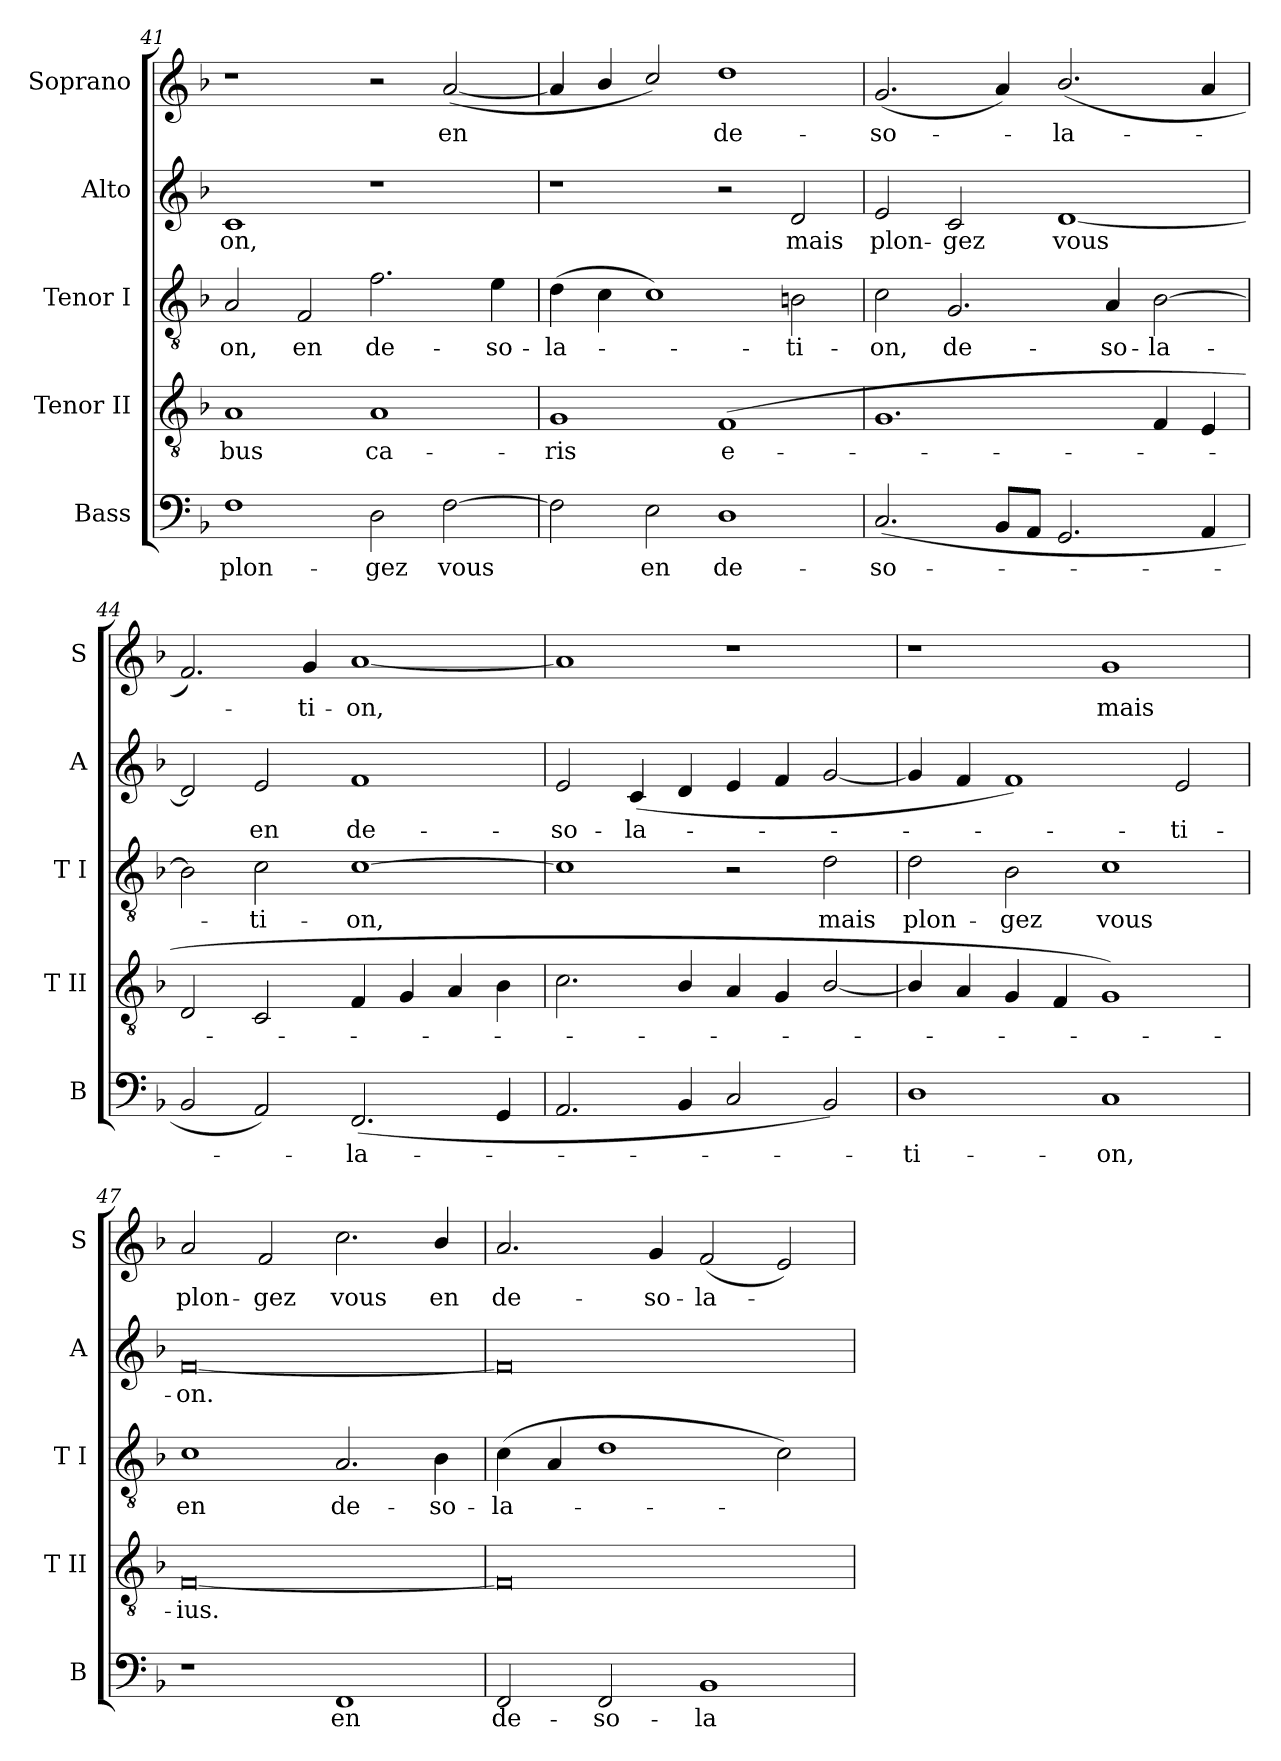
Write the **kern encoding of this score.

**kern	**text	**kern	**text	**kern	**text	**kern	**text	**kern	**text
*part5	*part5	*part4	*part4	*part3	*part3	*part2	*part2	*part1	*part1
*staff5	*staff5	*staff4	*staff4	*staff3	*staff3	*staff2	*staff2	*staff1	*staff1
*I"Bass	*	*I"Tenor II	*	*I"Tenor I	*	*I"Alto	*	*I"Soprano	*
*I'B	*	*I'T II	*	*I'T I	*	*I'A	*	*I'S	*
*clefF4	*	*clefGv2	*	*clefGv2	*	*clefG2	*	*clefG2	*
*k[b-]	*	*k[b-]	*	*k[b-]	*	*k[b-]	*	*k[b-]	*
*F:	*	*F:	*	*F:	*	*F:	*	*F:	*
=41	=41	=41	=41	=41	=41	=41	=41	=41	=41
!	!LO:LY:b	!	!LO:LY:b	!	!LO:LY:b	!	!LO:LY:b	!	!
1F	plon-	1A	-bus	2A/	-on,	1c	-on,	1r	.
!	!	!	!	!	!LO:LY:b	!	!	!	!
.	.	.	.	2F/	en	.	.	.	.
!	!LO:LY:b	!	!LO:LY:b	!	!LO:LY:b	!	!	!	!
2D\	-gez	1A	ca-	2.f\	de-	1r	.	2r	.
!	!LO:LY:b	!	!	!	!	!	!	!	!LO:LY:b
[2F\	vous	.	.	.	.	.	.	(<[2a/	en
!	!	!	!	!	!LO:LY:b	!	!	!	!
.	.	.	.	4e\	-so-	.	.	.	.
=42	=42	=42	=42	=42	=42	=42	=42	=42	=42
!	!	!	!LO:LY:b	!	!LO:LY:b	!	!	!	!
2F\]	.	1G	-ris	(>4d\	-la-	1r	.	4a/]	.
.	.	.	.	4c\	.	.	.	4b-/	.
!	!LO:LY:b	!	!	!	!	!	!	!	!
2E\	en	.	.	1c)	.	.	.	2cc/)	.
!	!LO:LY:b	!	!LO:LY:b	!	!	!	!	!	!LO:LY:b
1D	de-	(<1F	e-	.	.	2r	.	1dd	de-
!	!	!	!	!	!LO:LY:b	!	!LO:LY:b	!	!
.	.	.	.	2Bn\	ti-	2d/	mais	.	.
=43	=43	=43	=43	=43	=43	=43	=43	=43	=43
!	!LO:LY:b	!	!	!	!LO:LY:b	!	!LO:LY:b	!	!LO:LY:b
(<2.C/	-so-	1.G	.	2c\	-on,	2e/	plon-	(<2.g/	-so-
!	!	!	!	!	!LO:LY:b	!	!LO:LY:b	!	!
.	.	.	.	2.G/	de-	2c/	-gez	.	.
8BB-/L	.	.	.	.	.	.	.	4a/)	.
8AA/J	.	.	.	.	.	.	.	.	.
!	!	!	!	!	!	!	!LO:LY:b	!	!LO:LY:b
2.GG/	.	.	.	.	.	[1d	vous	(<2.b-/	la-
!	!	!	!	!	!LO:LY:b	!	!	!	!
.	.	.	.	4A/	-so-	.	.	.	.
!	!	!	!	!	!LO:LY:b	!	!	!	!
.	.	4F/	.	[2B-\	-la-	.	.	.	.
4AA/	.	4E/	.	.	.	.	.	4a/	.
=44	=44	=44	=44	=44	=44	=44	=44	=44	=44
2BB-/	.	2D/	.	2B-\]	.	2d/]	.	2.f/)	.
!	!	!	!	!	!LO:LY:b	!	!LO:LY:b	!	!
2AA/)	.	2C/	.	2c\	ti-	2e/	en	.	.
!	!	!	!	!	!	!	!	!	!LO:LY:b
.	.	.	.	.	.	.	.	4g/	ti-
!	!LO:LY:b	!	!	!	!LO:LY:b	!	!LO:LY:b	!	!LO:LY:b
(<2.FF/	la-	4F/	.	[1c	-on,	1f	de-	[1a	-on,
.	.	4G/	.	.	.	.	.	.	.
.	.	4A/	.	.	.	.	.	.	.
4GG/	.	4B-\	.	.	.	.	.	.	.
!!LO:LB:g=z
=45	=45	=45	=45	=45	=45	=45	=45	=45	=45
!	!	!	!	!	!	!	!LO:LY:b	!	!
2.AA/	.	2.c\	.	1c]	.	2e/	-so-	1a]	.
!	!	!	!	!	!	!	!LO:LY:b	!	!
.	.	.	.	.	.	(<4c/	-la-	.	.
4BB-/	.	4B-/	.	.	.	4d/	.	.	.
2C/	.	4A/	.	2r	.	4e/	.	1r	.
.	.	4G/	.	.	.	4f/	.	.	.
!	!	!	!	!	!LO:LY:b	!	!	!	!
2BB-/)	.	[2B-/	.	2d\	mais	[2g/	.	.	.
!!LO:LB:g=z
=46	=46	=46	=46	=46	=46	=46	=46	=46	=46
!	!LO:LY:b	!	!	!	!LO:LY:b	!	!	!	!
1D	ti-	4B-/]	.	2d\	plon-	4g/]	.	1r	.
.	.	4A/	.	.	.	4f/	.	.	.
!	!	!	!	!	!LO:LY:b	!	!	!	!
.	.	4G/	.	2B-\	-gez	1f)	.	.	.
.	.	4F/	.	.	.	.	.	.	.
!	!LO:LY:b	!	!	!	!LO:LY:b	!	!	!	!LO:LY:b
1C	-on,	1G)	.	1c	vous	.	.	1g	mais
!	!	!	!	!	!	!	!LO:LY:b	!	!
.	.	.	.	.	.	2e/	ti-	.	.
=47	=47	=47	=47	=47	=47	=47	=47	=47	=47
!	!	!	!LO:LY:b	!	!LO:LY:b	!	!LO:LY:b	!	!LO:LY:b
1r	.	[0F	ius.	1c	en	[0f	-on.	2a/	plon-
!	!	!	!	!	!	!	!	!	!LO:LY:b
.	.	.	.	.	.	.	.	2f/	-gez
!	!LO:LY:b	!	!	!	!LO:LY:b	!	!	!	!LO:LY:b
1FF	en	.	.	2.A/	de-	.	.	2.cc\	vous
!	!	!	!	!	!LO:LY:b	!	!	!	!LO:LY:b
.	.	.	.	4B-\	-so-	.	.	4b-/	en
=48	=48	=48	=48	=48	=48	=48	=48	=48	=48
!	!LO:LY:b	!	!	!	!LO:LY:b	!	!	!	!LO:LY:b
2FF/	de-	0F]	.	(>4c\	-la-	0f]	.	2.a/	de-
.	.	.	.	4A/	.	.	.	.	.
!	!LO:LY:b	!	!	!	!	!	!	!	!
2FF/	-so-	.	.	1d	.	.	.	.	.
!	!	!	!	!	!	!	!	!	!LO:LY:b
.	.	.	.	.	.	.	.	4g/	-so-
!	!LO:LY:b	!	!	!	!	!	!	!	!LO:LY:b
1BB-	-la-	.	.	.	.	.	.	(<2f/	-la-
.	.	.	.	2c\)	.	.	.	2e/)	.
=	=	=	=	=	=	=	=	=	=
*-	*-	*-	*-	*-	*-	*-	*-	*-	*-
